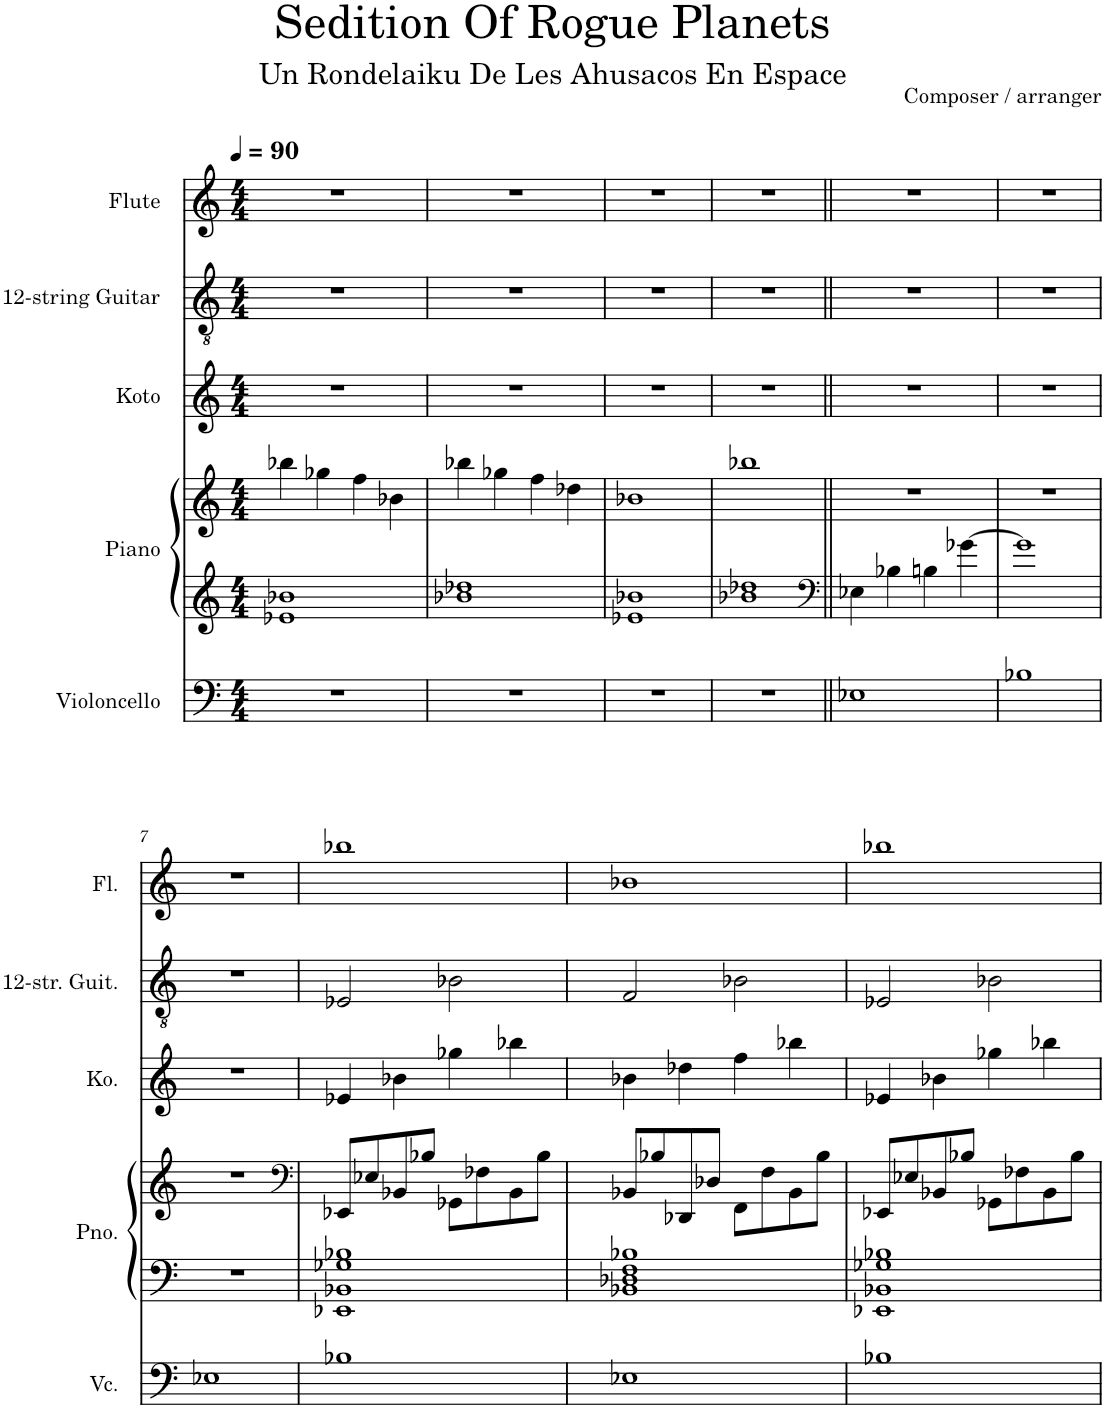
**kern	**kern	**kern	**kern	**kern	**kern
*part5	*part4	*part4	*part3	*part2	*part1
*staff6	*staff5	*staff4	*staff3	*staff2	*staff1
*I"Violoncello	*I"Piano	*	*I"Koto	*I"12-string Guitar	*I"Flute
*I'Vc.	*I'Pno.	*	*I'Ko.	*I'12-str. Guit.	*I'Fl.
*clefF4	*clefG2	*clefG2	*clefG2	*clefGv2	*clefG2
*k[]	*k[]	*k[]	*k[]	*k[]	*k[]
*M4/4	*M4/4	*M4/4	*M4/4	*M4/4	*M4/4
*MM90	*MM90	*MM90	*MM90	*MM90	*MM90
=1	=1	=1	=1	=1	=1
1r	1e-X 1b-X	4bb-X\	1r	1r	1r
.	.	4gg-X\	.	.	.
.	.	4ff\	.	.	.
.	.	4b-X\	.	.	.
=2	=2	=2	=2	=2	=2
1r	1b-X 1dd-X	4bb-X\	1r	1r	1r
.	.	4gg-X\	.	.	.
.	.	4ff\	.	.	.
.	.	4dd-X\	.	.	.
=3	=3	=3	=3	=3	=3
1r	1e-X 1b-X	1b-X	1r	1r	1r
=4	=4	=4	=4	=4	=4
1r	1b-X 1dd-X	1bb-X	1r	1r	1r
=5||	=5||	=5||	=5||	=5||	=5||
*	*clefF4	*	*	*	*
1E-X	4E-X\	1r	1r	1r	1r
.	4B-X\	.	.	.	.
.	4Bn\	.	.	.	.
.	[4g-X\	.	.	.	.
=6	=6	=6	=6	=6	=6
1B-X	1g-]	1r	1r	1r	1r
!!LO:LB:g=z
=7	=7	=7	=7	=7	=7
1E-X	1r	1r	1r	1r	1r
=8	=8	=8	=8	=8	=8
*	*	*clefF4	*	*	*
1B-X	1EE-X 1BB-X 1G-X 1B-X	8EE-X/L	4e-X/	2E-X/	1bb-X
.	.	8E-X/	.	.	.
.	.	8BB-X/	4b-X\	.	.
.	.	8B-X/J	.	.	.
.	.	8GG-X\L	4gg-X\	2B-X\	.
.	.	8F-X\	.	.	.
.	.	8BB-\	4bb-X\	.	.
.	.	8B-\J	.	.	.
=9	=9	=9	=9	=9	=9
1E-X	1BB-X 1D-X 1F 1B-X	8BB-X/L	4b-X\	2F/	1b-X
.	.	8B-X/	.	.	.
.	.	8DD-X/	4dd-X\	.	.
.	.	8D-X/J	.	.	.
.	.	8FF\L	4ff\	2B-X\	.
.	.	8F\	.	.	.
.	.	8BB-\	4bb-X\	.	.
.	.	8B-\J	.	.	.
=10	=10	=10	=10	=10	=10
1B-X	1EE-X 1BB-X 1G-X 1B-X	8EE-X/L	4e-X/	2E-X/	1bb-X
.	.	8E-X/	.	.	.
.	.	8BB-X/	4b-X\	.	.
.	.	8B-X/J	.	.	.
.	.	8GG-X\L	4gg-X\	2B-X\	.
.	.	8F-X\	.	.	.
.	.	8BB-\	4bb-X\	.	.
.	.	8B-\J	.	.	.
=	=	=	=	=	=
*-	*-	*-	*-	*-	*-
